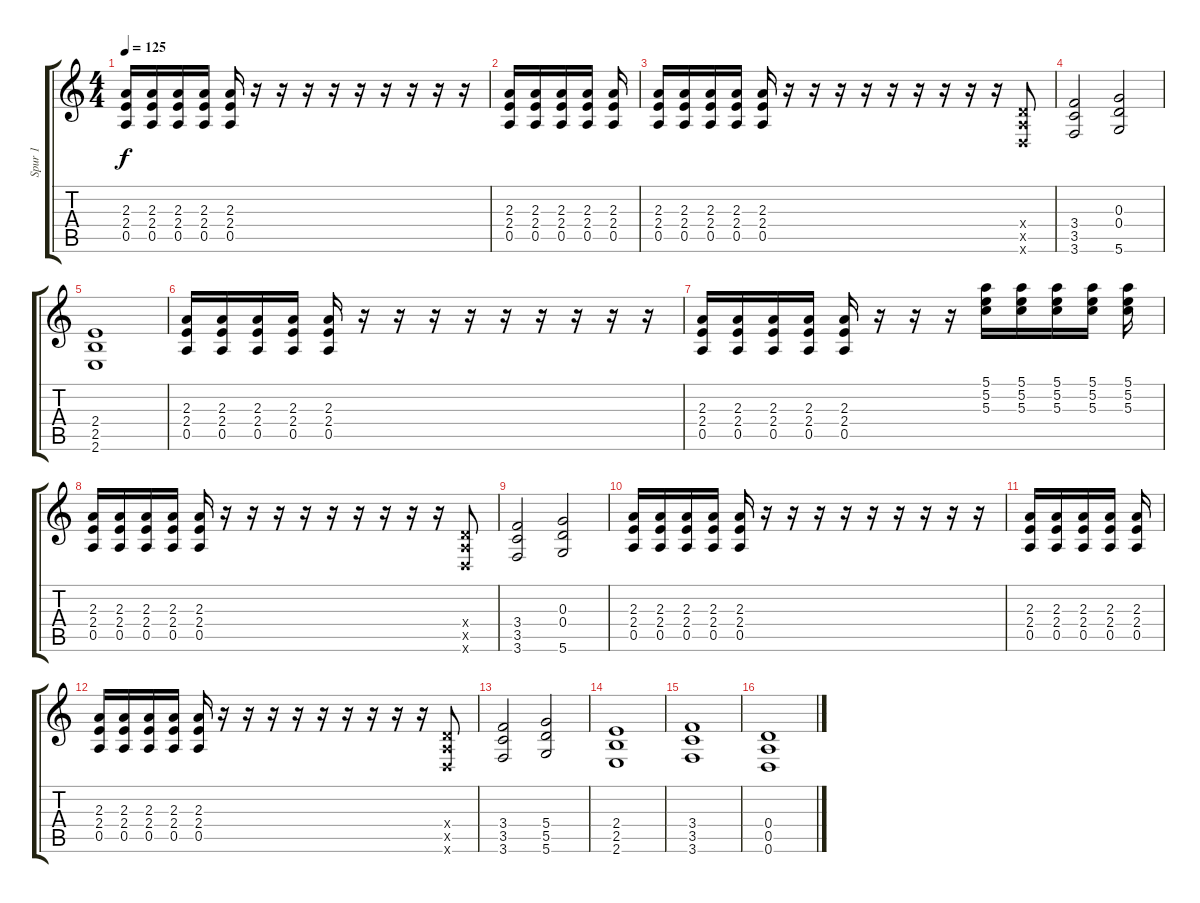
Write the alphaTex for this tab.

\track ("Spur 1" "Spur 1") {instrument distortionguitar}
\staff {score tabs}
\tuning (E4 B3 G3 D3 A2 D2) {hide}
\ts (4 4)
\tempo 125
\clef g2
\ks c
(2.3 2.4 0.5).16{dy f} (2.3 2.4 0.5).16 (2.3 2.4 0.5).16 (2.3 2.4 0.5).16 (2.3 2.4 0.5).16 r.16 r.16 r.16 r.16 r.16 r.16 r.16 r.16 r.16 |
(2.3 2.4 0.5).16 (2.3 2.4 0.5).16 (2.3 2.4 0.5).16 (2.3 2.4 0.5).16 (2.3 2.4 0.5).16 |
(2.3 2.4 0.5).16 (2.3 2.4 0.5).16 (2.3 2.4 0.5).16 (2.3 2.4 0.5).16 (2.3 2.4 0.5).16 r.16 r.16 r.16 r.16 r.16 r.16 r.16 r.16 r.16 (0.4{x} 0.5{x} 0.6{x}).8 |
(3.4 3.5 3.6).2 (0.3 0.4 5.6).2 |
(2.4 2.5 2.6).1 |
(2.3 2.4 0.5).16 (2.3 2.4 0.5).16 (2.3 2.4 0.5).16 (2.3 2.4 0.5).16 (2.3 2.4 0.5).16 r.16 r.16 r.16 r.16 r.16 r.16 r.16 r.16 r.16 |
(2.3 2.4 0.5).16 (2.3 2.4 0.5).16 (2.3 2.4 0.5).16 (2.3 2.4 0.5).16 (2.3 2.4 0.5).16 r.16 r.16 r.16 (5.1 5.2 5.3).16{instrument electricguitarclean} (5.1 5.2 5.3).16 (5.1 5.2 5.3).16 (5.1 5.2 5.3).16 (5.1 5.2 5.3).16 |
(2.3 2.4 0.5).16{instrument overdrivenguitar} (2.3 2.4 0.5).16 (2.3 2.4 0.5).16 (2.3 2.4 0.5).16 (2.3 2.4 0.5).16 r.16 r.16 r.16 r.16 r.16 r.16 r.16 r.16 r.16 (0.4{x} 0.5{x} 0.6{x}).8 |
(3.4 3.5 3.6).2 (0.3 0.4 5.6).2 |
(2.3 2.4 0.5).16 (2.3 2.4 0.5).16 (2.3 2.4 0.5).16 (2.3 2.4 0.5).16 (2.3 2.4 0.5).16 r.16 r.16 r.16 r.16 r.16 r.16 r.16 r.16 r.16 |
(2.3 2.4 0.5).16 (2.3 2.4 0.5).16 (2.3 2.4 0.5).16 (2.3 2.4 0.5).16 (2.3 2.4 0.5).16 |
(2.3 2.4 0.5).16 (2.3 2.4 0.5).16 (2.3 2.4 0.5).16 (2.3 2.4 0.5).16 (2.3 2.4 0.5).16 r.16 r.16 r.16 r.16 r.16 r.16 r.16 r.16 r.16 (0.4{x} 0.5{x} 0.6{x}).8 |
(3.4 3.5 3.6).2 (5.4 5.5 5.6).2 |
(2.4 2.5 2.6).1 |
(3.4 3.5 3.6).1 |
(0.4 0.5 0.6).1
